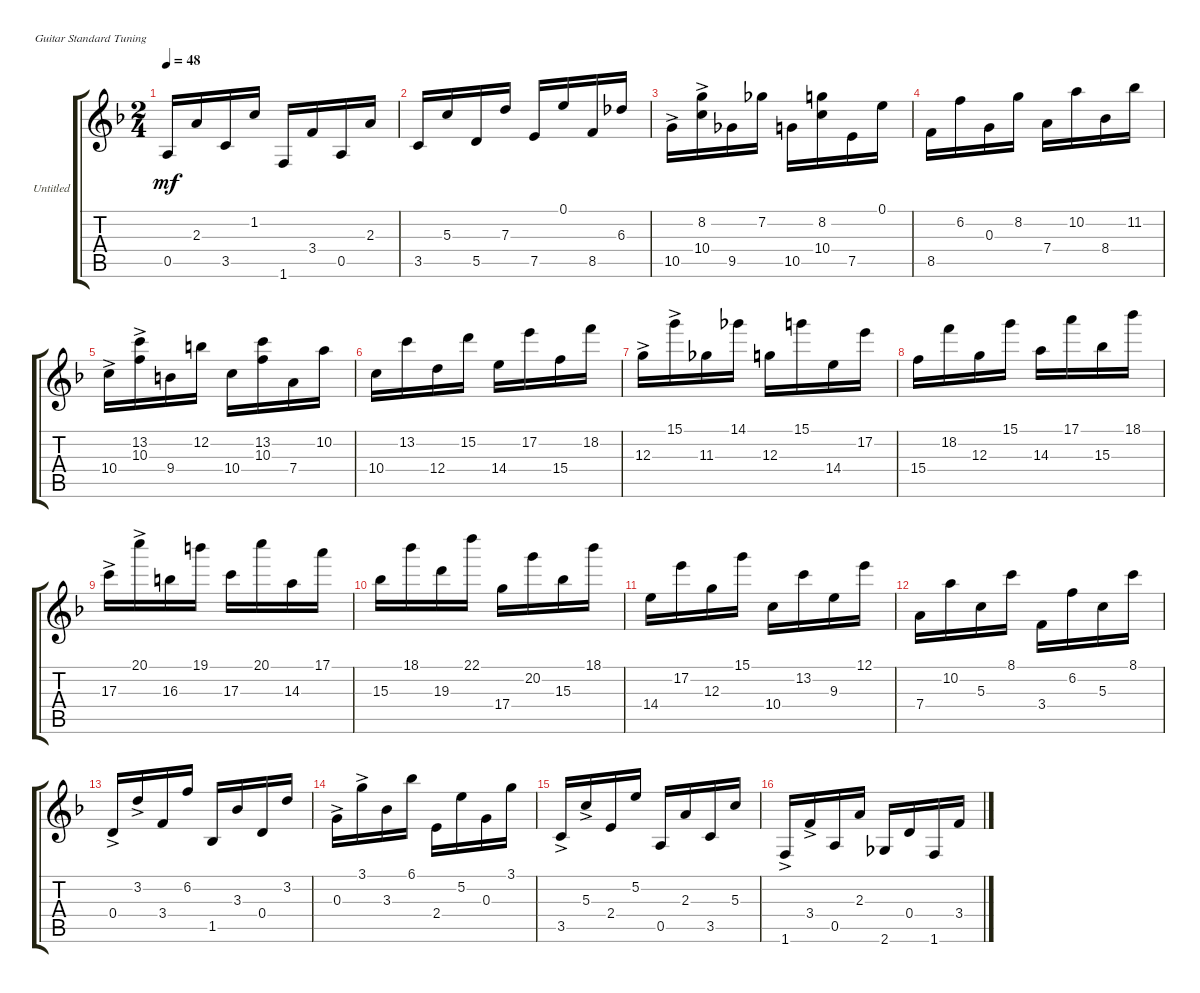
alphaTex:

\bracketExtendMode groupsimilarinstruments
\firstSystemTrackNameOrientation horizontal
\otherSystemsTrackNameOrientation horizontal
\track ("Untitled" "Untitled") {instrument acousticguitarnylon}
\staff {score tabs}
\tuning (E4 B3 G3 D3 A2 E2)
\ts (2 4)
\tempo 48
\clef g2
\ks dminor
0.5.16{dy mf} 2.3.16 3.5.16 1.2.16 1.6.16 3.4.16 0.5.16 2.3.16 |
3.5.16 5.3.16 5.5.16 7.3.16 7.5.16 0.1.16 8.5.16 6.3.16 |
10.5{ac}.16 (8.2{ac} 10.4{ac}).16 9.5.16 7.2.16 10.5.16 (8.2 10.4).16 7.5.16 0.1.16 |
8.5.16 6.2.16 0.3.16 8.2.16 7.4.16 10.2.16 8.4.16 11.2.16 |
10.4{ac}.16 (13.2{ac} 10.3{ac}).16 9.4.16 12.2.16 10.4.16 (13.2 10.3).16 7.4.16 10.2.16 |
10.4.16 13.2.16 12.4.16 15.2.16 14.4.16 17.2.16 15.4.16 18.2.16 |
12.3{ac}.16 15.1{ac}.16 11.3.16 14.1.16 12.3.16 15.1.16 14.4.16 17.2.16 |
15.4.16 18.2.16 12.3.16 15.1.16 14.3.16 17.1.16 15.3.16 18.1.16 |
17.3{ac}.16 20.1{ac}.16 16.3.16 19.1.16 17.3.16 20.1.16 14.3.16 17.1.16 |
15.3.16 18.1.16 19.3.16 22.1.16 17.4.16 20.2.16 15.3.16 18.1.16 |
14.4.16 17.2.16 12.3.16 15.1.16 10.4.16 13.2.16 9.3.16 12.1.16 |
7.4.16 10.2.16 5.3.16 8.1.16 3.4.16 6.2.16 5.3.16 8.1.16 |
0.4{ac}.16 3.2{ac}.16 3.4.16 6.2.16 1.5.16 3.3.16 0.4.16 3.2.16 |
0.3{ac}.16 3.1{ac}.16 3.3.16 6.1.16 2.4.16 5.2.16 0.3.16 3.1.16 |
3.5{ac}.16 5.3{ac}.16 2.4.16 5.2.16 0.5.16 2.3.16 3.5.16 5.3.16 |
1.6{ac}.16 3.4{ac}.16 0.5.16 2.3.16 2.6.16 0.4.16 1.6.16 3.4.16
